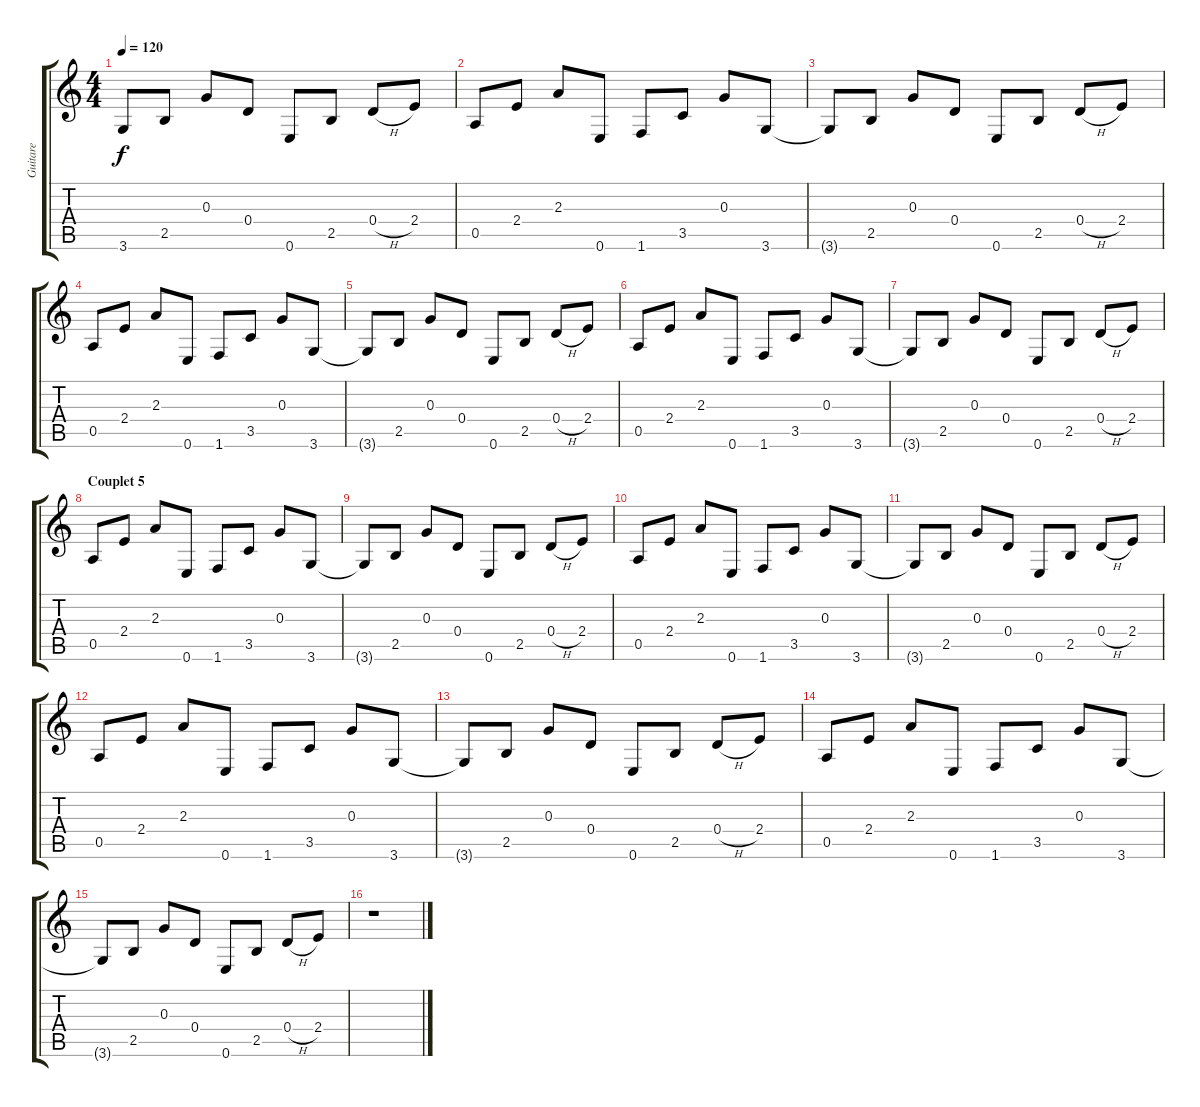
\track ("Guitare" "Guitare") {instrument overdrivenguitar}
\staff {score tabs}
\tuning (E4 B3 G3 D3 A2 E2) {hide}
\ts (4 4)
\tempo 120
\clef g2
\ks c
3.6{t}.8{dy f} 2.5.8 0.3.8 0.4.8 0.6.8 2.5.8 0.4{h}.8 2.4.8 |
0.5.8 2.4.8 2.3.8 0.6.8 1.6.8 3.5.8 0.3.8 3.6.8 |
3.6{t}.8 2.5.8 0.3.8 0.4.8 0.6.8 2.5.8 0.4{h}.8 2.4.8 |
0.5.8 2.4.8 2.3.8 0.6.8 1.6.8 3.5.8 0.3.8 3.6.8 |
3.6{t}.8 2.5.8 0.3.8 0.4.8 0.6.8 2.5.8 0.4{h}.8 2.4.8 |
0.5.8 2.4.8 2.3.8 0.6.8 1.6.8 3.5.8 0.3.8 3.6.8 |
3.6{t}.8 2.5.8 0.3.8 0.4.8 0.6.8 2.5.8 0.4{h}.8 2.4.8 |
\section ("" "Couplet 5")
0.5.8 2.4.8 2.3.8 0.6.8 1.6.8 3.5.8 0.3.8 3.6.8 |
3.6{t}.8 2.5.8 0.3.8 0.4.8 0.6.8 2.5.8 0.4{h}.8 2.4.8 |
0.5.8 2.4.8 2.3.8 0.6.8 1.6.8 3.5.8 0.3.8 3.6.8 |
3.6{t}.8 2.5.8 0.3.8 0.4.8 0.6.8 2.5.8 0.4{h}.8 2.4.8 |
0.5.8 2.4.8 2.3.8 0.6.8 1.6.8 3.5.8 0.3.8 3.6.8 |
3.6{t}.8 2.5.8 0.3.8 0.4.8 0.6.8 2.5.8 0.4{h}.8 2.4.8 |
0.5.8 2.4.8 2.3.8 0.6.8 1.6.8 3.5.8 0.3.8 3.6.8 |
3.6{t}.8 2.5.8 0.3.8 0.4.8 0.6.8 2.5.8 0.4{h}.8 2.4.8 |
r.1
